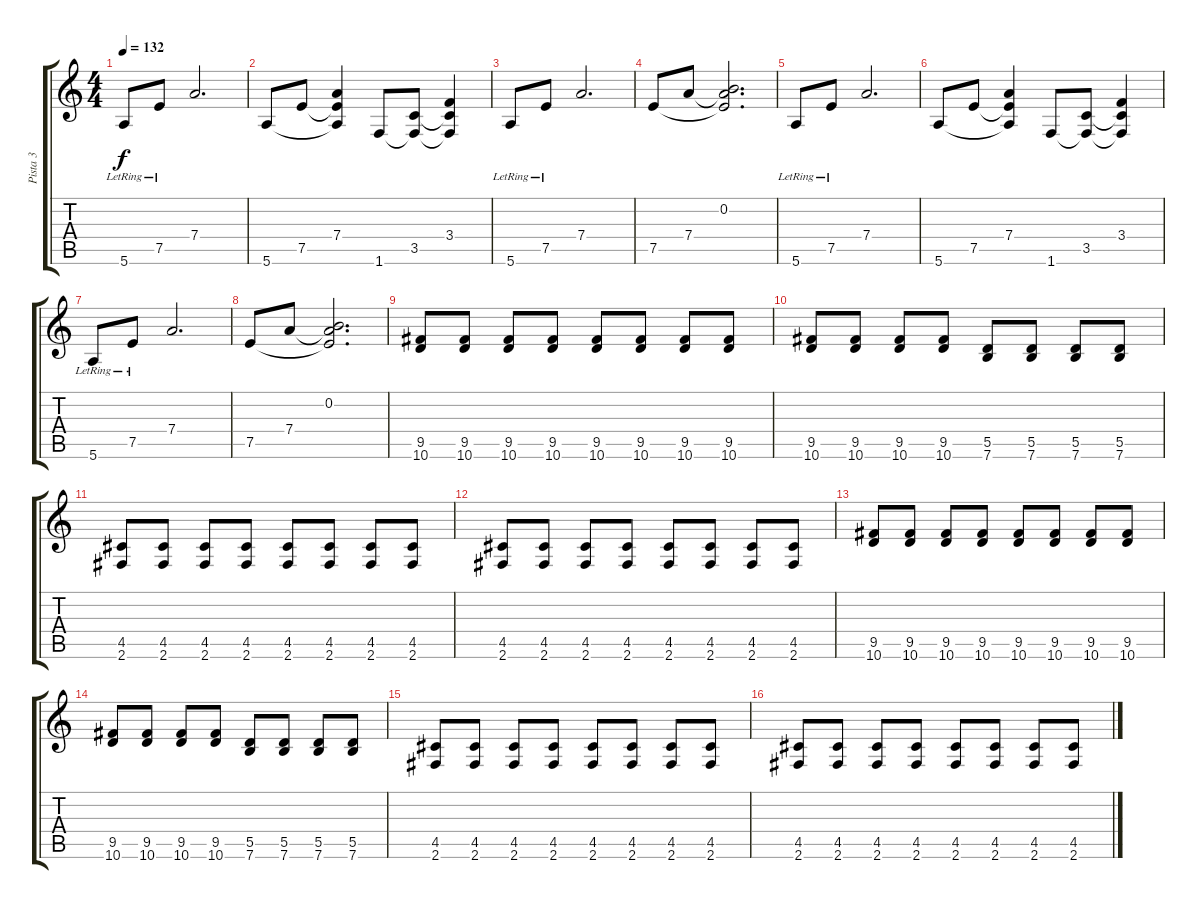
\track ("Pista 3" "Pista 3") {instrument distortionguitar}
\staff {score tabs}
\tuning (E4 B3 G3 D3 A2 E2) {hide}
\ts (4 4)
\tempo 132
\clef g2
\ks c
5.6{lr}.8{dy f} 7.5{lr}.8 7.4.2{d} |
5.6.8 7.5.8 (7.4 7.5{t} 5.6{t}).4 1.6.8 (3.5 1.6{t}).8 (3.4 3.5{t} 1.6{t}).4 |
5.6{lr}.8 7.5{lr}.8 7.4.2{d} |
7.5.8 7.4.8 (0.2 7.4{t} 7.5{t}).2{d} |
5.6{lr}.8 7.5{lr}.8 7.4.2{d} |
5.6.8 7.5.8 (7.4 7.5{t} 5.6{t}).4 1.6.8 (3.5 1.6{t}).8 (3.4 3.5{t} 1.6{t}).4 |
5.6{lr}.8 7.5{lr}.8 7.4.2{d} |
7.5.8 7.4.8 (0.2 7.4{t} 7.5{t}).2{d} |
(9.5 10.6).8 (9.5 10.6).8 (9.5 10.6).8 (9.5 10.6).8 (9.5 10.6).8 (9.5 10.6).8 (9.5 10.6).8 (9.5 10.6).8 |
(9.5 10.6).8 (9.5 10.6).8 (9.5 10.6).8 (9.5 10.6).8 (5.5 7.6).8 (5.5 7.6).8 (5.5 7.6).8 (5.5 7.6).8 |
(4.5 2.6).8 (4.5 2.6).8 (4.5 2.6).8 (4.5 2.6).8 (4.5 2.6).8 (4.5 2.6).8 (4.5 2.6).8 (4.5 2.6).8 |
(4.5 2.6).8 (4.5 2.6).8 (4.5 2.6).8 (4.5 2.6).8 (4.5 2.6).8 (4.5 2.6).8 (4.5 2.6).8 (4.5 2.6).8 |
(9.5 10.6).8 (9.5 10.6).8 (9.5 10.6).8 (9.5 10.6).8 (9.5 10.6).8 (9.5 10.6).8 (9.5 10.6).8 (9.5 10.6).8 |
(9.5 10.6).8 (9.5 10.6).8 (9.5 10.6).8 (9.5 10.6).8 (5.5 7.6).8 (5.5 7.6).8 (5.5 7.6).8 (5.5 7.6).8 |
(4.5 2.6).8 (4.5 2.6).8 (4.5 2.6).8 (4.5 2.6).8 (4.5 2.6).8 (4.5 2.6).8 (4.5 2.6).8 (4.5 2.6).8 |
(4.5 2.6).8 (4.5 2.6).8 (4.5 2.6).8 (4.5 2.6).8 (4.5 2.6).8 (4.5 2.6).8 (4.5 2.6).8 (4.5 2.6).8
